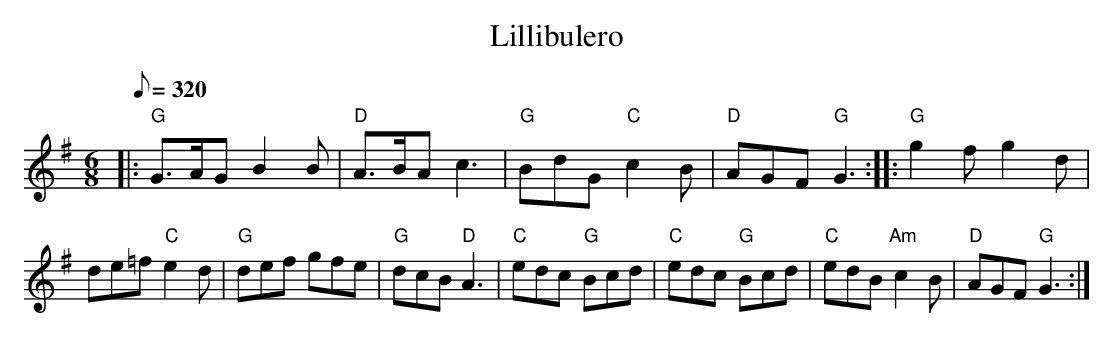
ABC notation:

X:1
T:Lillibulero
M:6/8
Q:1/8=320
K:G
|: "G" G>AG B2 B |"D" A>BA c3  |"G" BdG "C"c2 B |"D" AGF"G"G3::"G"g2 f g2 d | de=f "C"e2 d |"G" def gfe|"G"dcB"D"A3 |"C" edc "G" Bcd  |"C" edc "G" Bcd  |"C" edB "Am"c2 B |"D" AGF "G"G3 :|
